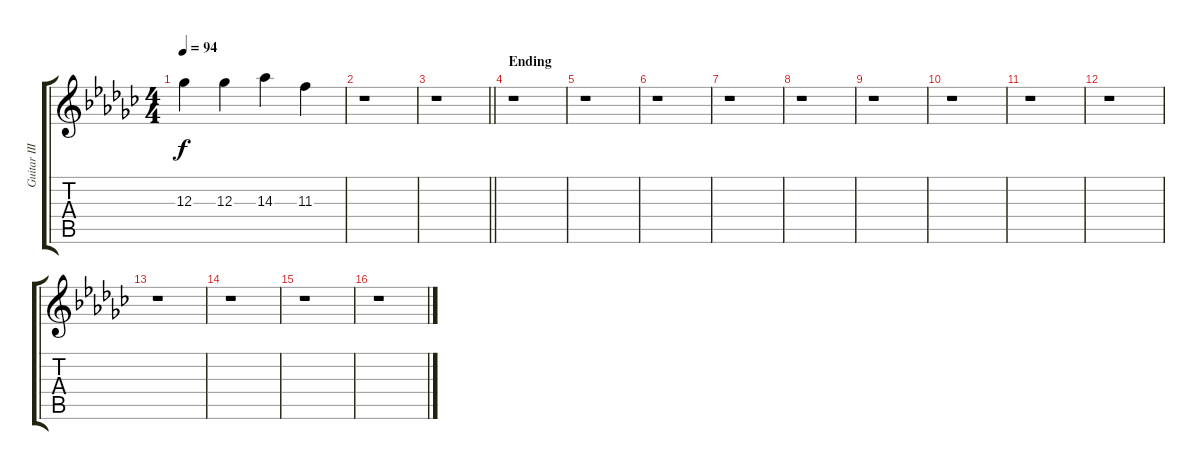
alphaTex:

\track ("Guitar III" "Guitar III") {instrument electricguitarjazz}
\staff {score tabs}
\tuning (Eb4 Bb3 Gb3 Db3 Ab2 Db2) {hide}
\ts (4 4)
\tempo 94
\clef g2
\ks ebminor
12.3.4{dy f} 12.3.4 14.3.4 11.3.4 |
r.1 |
\barLineRight lightlight
r.1 |
\section ("" "Ending")
r.1 |
r.1 |
r.1 |
r.1 |
r.1 |
r.1 |
r.1 |
r.1 |
r.1 |
r.1 |
r.1 |
r.1 |
r.1
